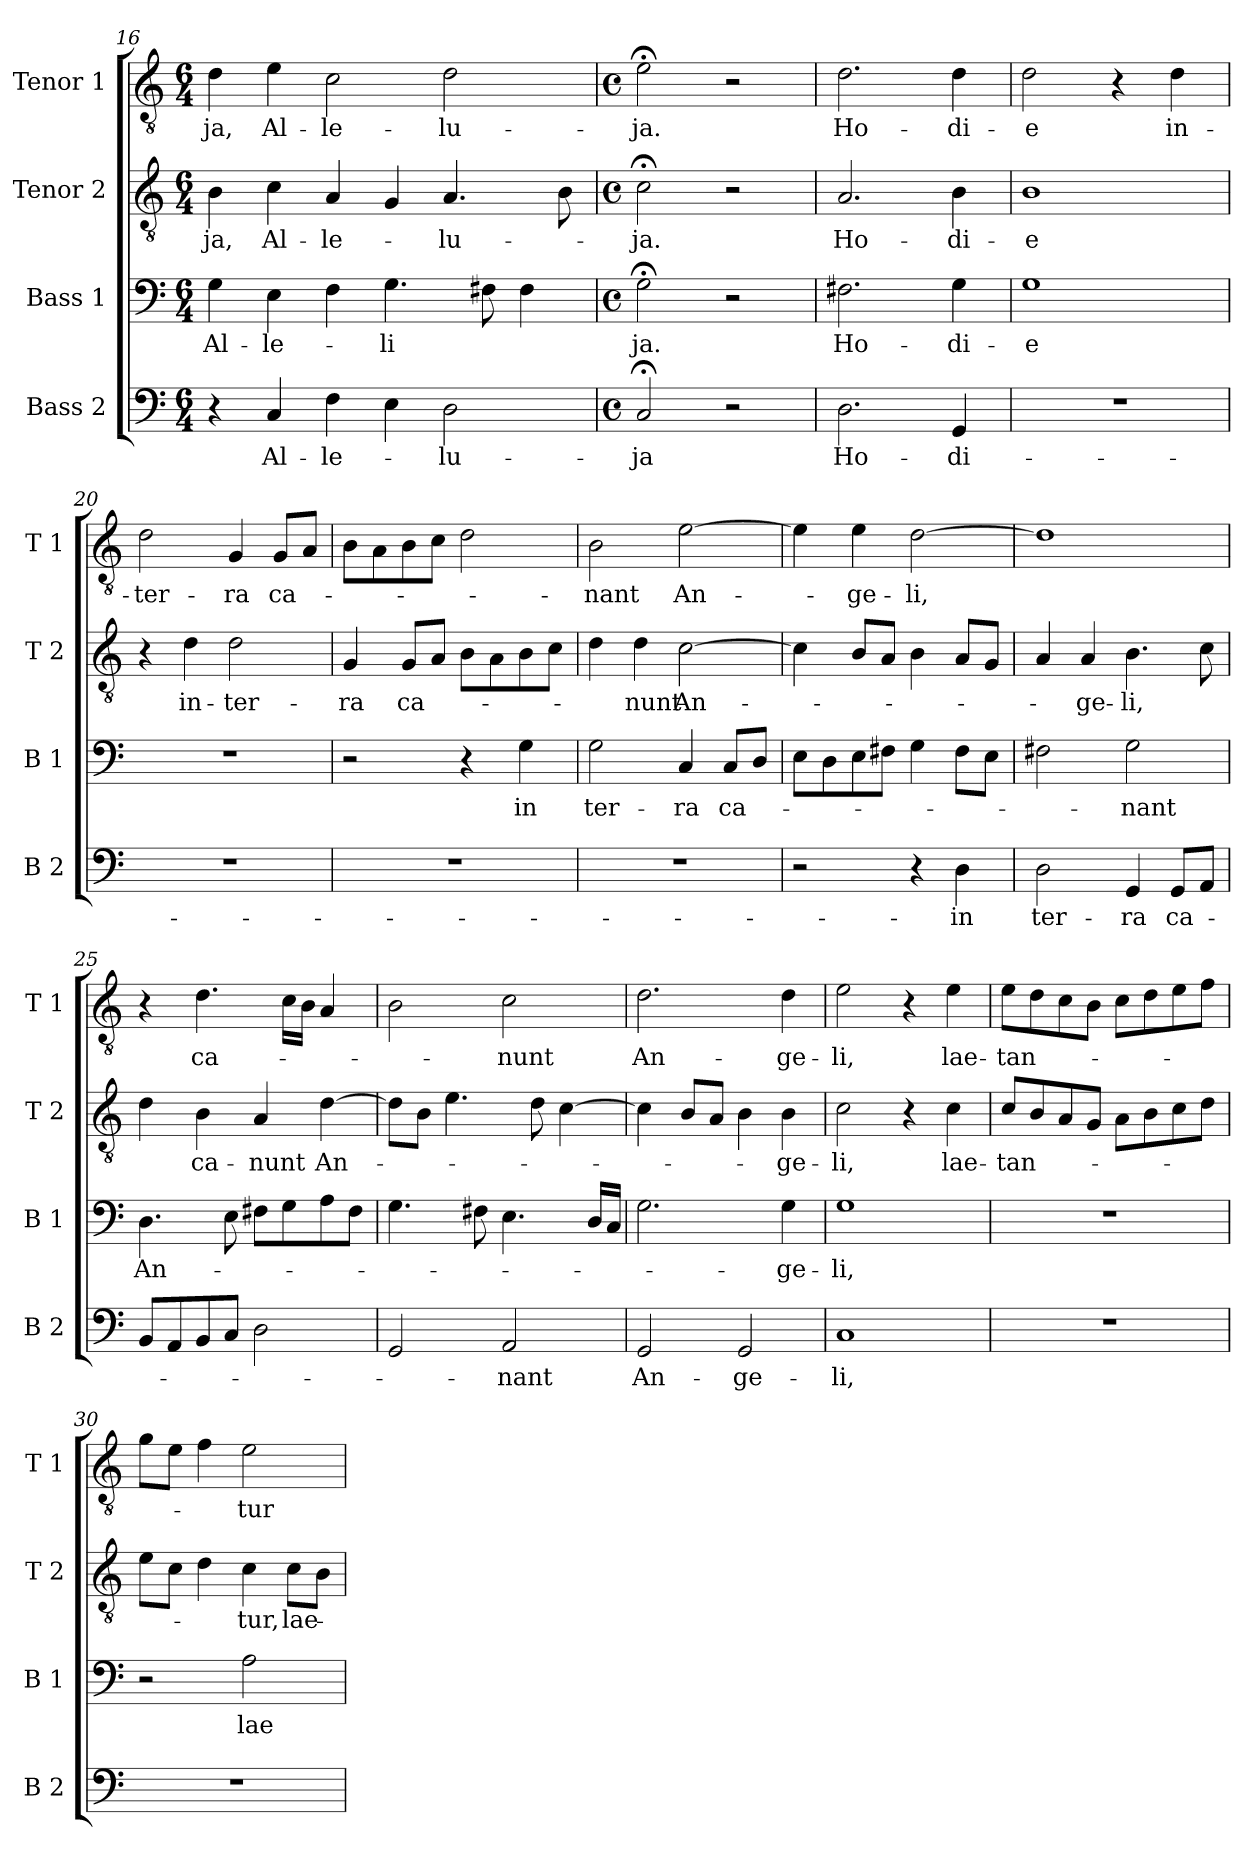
**kern	**text	**kern	**text	**kern	**text	**kern	**text
*part4	*part4	*part3	*part3	*part2	*part2	*part1	*part1
*staff4	*staff4	*staff3	*staff3	*staff2	*staff2	*staff1	*staff1
*I"Bass 2	*	*I"Bass 1	*	*I"Tenor 2	*	*I"Tenor 1	*
*I'B 2	*	*I'B 1	*	*I'T 2	*	*I'T 1	*
!!LO:PB:g=z
*clefF4	*	*clefF4	*	*clefGv2	*	*clefGv2	*
*k[]	*	*k[]	*	*k[]	*	*k[]	*
*C:	*	*C:	*	*C:	*	*C:	*
*M6/4	*	*M6/4	*	*M6/4	*	*M6/4	*
=16	=16	=16	=16	=16	=16	=16	=16
!	!	!	!LO:LY:b	!	!LO:LY:b	!	!LO:LY:b
4r	.	4G\	Al-	4B\	-ja,	4d\	-ja,
!	!LO:LY:b	!	!LO:LY:b	!	!LO:LY:b	!	!LO:LY:b
4C/	Al-	4E\	-le-	4c\	Al-	4e\	Al-
!	!LO:LY:b	!	!	!	!LO:LY:b	!	!LO:LY:b
4F\	-le-	4F\	.	4A/	-le-	2c\	-le-
!	!	!	!LO:LY:b	!	!	!	!
4E\	.	4.G\	-li	4G/	.	.	.
!	!LO:LY:b	!	!	!	!LO:LY:b	!	!LO:LY:b
2D\	-lu-	.	.	4.A/	-lu-	2d\	-lu-
.	.	8F#X\	.	.	.	.	.
.	.	4F#\	.	.	.	.	.
.	.	.	.	8B\	.	.	.
=17	=17	=17	=17	=17	=17	=17	=17
*M4/4	*	*M4/4	*	*M4/4	*	*M4/4	*
*met(c)	*	*met(c)	*	*met(c)	*	*met(c)	*
!	!LO:LY:b	!	!LO:LY:b	!	!LO:LY:b	!	!LO:LY:b
2C;</	-ja	2G;<\	ja.	2c;<\	-ja.	2e;<\	-ja.
2r	.	2r	.	2r	.	2r	.
=18	=18	=18	=18	=18	=18	=18	=18
!	!LO:LY:b	!	!LO:LY:b	!	!LO:LY:b	!	!LO:LY:b
2.D\	Ho-	2.F#X\	Ho-	2.A/	Ho-	2.d\	Ho-
!	!LO:LY:b	!	!LO:LY:b	!	!LO:LY:b	!	!LO:LY:b
4GG/	-di-	4G\	-di-	4B\	-di-	4d\	-di-
=19	=19	=19	=19	=19	=19	=19	=19
!	!	!	!LO:LY:b	!	!LO:LY:b	!	!LO:LY:b
1r	.	1G	-e	1B	-e	2d\	-e
.	.	.	.	.	.	4r	.
!	!	!	!	!	!	!	!LO:LY:b
.	.	.	.	.	.	4d\	in-
=20	=20	=20	=20	=20	=20	=20	=20
!	!	!	!	!	!	!	!LO:LY:b
1r	.	1r	.	4r	.	2d\	-ter-
!	!	!	!	!	!LO:LY:b	!	!
.	.	.	.	4d\	in-	.	.
!	!	!	!	!	!LO:LY:b	!	!LO:LY:b
.	.	.	.	2d\	-ter-	4G/	-ra
!	!	!	!	!	!	!	!LO:LY:b
.	.	.	.	.	.	8G/L	ca-
.	.	.	.	.	.	8A/J	.
!!LO:LB:g=z
=21	=21	=21	=21	=21	=21	=21	=21
!	!	!	!	!	!LO:LY:b	!	!
1r	.	2r	.	4G/	-ra	8B\L	.
.	.	.	.	.	.	8A\	.
!	!	!	!	!	!LO:LY:b	!	!
.	.	.	.	8G/L	ca-	8B\	.
.	.	.	.	8A/J	.	8c\J	.
.	.	4r	.	8B\L	.	2d\	.
.	.	.	.	8A\	.	.	.
!	!	!	!LO:LY:b	!	!	!	!
.	.	4G\	in	8B\	.	.	.
.	.	.	.	8c\J	.	.	.
=22	=22	=22	=22	=22	=22	=22	=22
!	!	!	!LO:LY:b	!	!	!	!LO:LY:b
1r	.	2G\	ter-	4d\	.	2B\	-nant
!	!	!	!	!	!LO:LY:b	!	!
.	.	.	.	4d\	-nunt	.	.
!	!	!	!LO:LY:b	!	!LO:LY:b	!	!LO:LY:b
.	.	4C/	-ra	[2c\	An-	[2e\	An-
!	!	!	!LO:LY:b	!	!	!	!
.	.	8C/L	ca-	.	.	.	.
.	.	8D/J	.	.	.	.	.
=23	=23	=23	=23	=23	=23	=23	=23
2r	.	8E\L	.	4c\]	.	4e\]	.
.	.	8D\	.	.	.	.	.
!	!	!	!	!	!	!	!LO:LY:b
.	.	8E\	.	8B/L	.	4e\	-ge-
.	.	8F#X\J	.	8A/J	.	.	.
!	!	!	!	!	!	!	!LO:LY:b
4r	.	4G\	.	4B\	.	[2d\	-li,
!	!LO:LY:b	!	!	!	!	!	!
4D\	-in	8F#\L	.	8A/L	.	.	.
.	.	8E\J	.	8G/J	.	.	.
=24	=24	=24	=24	=24	=24	=24	=24
!	!LO:LY:b	!	!	!	!	!	!
2D\	ter-	2F#X\	.	4A/	.	1d]	.
!	!	!	!	!	!LO:LY:b	!	!
.	.	.	.	4A/	-ge-	.	.
!	!LO:LY:b	!	!LO:LY:b	!	!LO:LY:b	!	!
4GG/	-ra	2G\	-nant	4.B\	-li,	.	.
!	!LO:LY:b	!	!	!	!	!	!
8GG/L	ca-	.	.	.	.	.	.
8AA/J	.	.	.	8c\	.	.	.
=25	=25	=25	=25	=25	=25	=25	=25
!	!	!	!LO:LY:b	!	!	!	!
8BB/L	.	4.D\	An-	4d\	.	4r	.
8AA/	.	.	.	.	.	.	.
!	!	!	!	!	!LO:LY:b	!	!LO:LY:b
8BB/	.	.	.	4B\	ca-	4.d\	ca-
8C/J	.	8E\	.	.	.	.	.
!	!	!	!	!	!LO:LY:b	!	!
2D\	.	8F#X\L	.	4A/	-nunt	.	.
.	.	8G\	.	.	.	16c\LL	.
.	.	.	.	.	.	16B\JJ	.
!	!	!	!	!	!LO:LY:b	!	!
.	.	8A\	.	[4d\	An-	4A/	.
.	.	8F#\J	.	.	.	.	.
=26	=26	=26	=26	=26	=26	=26	=26
2GG/	.	4.G\	.	8d\L]	.	2B\	.
.	.	.	.	8B\J	.	.	.
.	.	.	.	4.e\	.	.	.
.	.	8F#X\	.	.	.	.	.
!	!LO:LY:b	!	!	!	!	!	!LO:LY:b
2AA/	-nant	4.E\	.	.	.	2c\	-nunt
.	.	.	.	8d\	.	.	.
.	.	.	.	[4c\	.	.	.
.	.	16D/LL	.	.	.	.	.
.	.	16C/JJ	.	.	.	.	.
!!LO:LB:g=z
=27	=27	=27	=27	=27	=27	=27	=27
!	!LO:LY:b	!	!	!	!	!	!LO:LY:b
2GG/	An-	2.G\	.	4c\]	.	2.d\	An-
.	.	.	.	8B/L	.	.	.
.	.	.	.	8A/J	.	.	.
!	!LO:LY:b	!	!	!	!	!	!
2GG/	-ge-	.	.	4B\	.	.	.
!	!	!	!LO:LY:b	!	!LO:LY:b	!	!LO:LY:b
.	.	4G\	-ge-	4B\	-ge-	4d\	-ge-
=28	=28	=28	=28	=28	=28	=28	=28
!	!LO:LY:b	!	!LO:LY:b	!	!LO:LY:b	!	!LO:LY:b
1C	-li,	1G	-li,	2c\	-li,	2e\	-li,
.	.	.	.	4r	.	4r	.
!	!	!	!	!	!LO:LY:b	!	!LO:LY:b
.	.	.	.	4c\	lae-	4e\	lae-
=29	=29	=29	=29	=29	=29	=29	=29
!	!	!	!	!	!LO:LY:b	!	!LO:LY:b
1r	.	1r	.	8c/L	-tan-	8e\L	-tan-
.	.	.	.	8B/	.	8d\	.
.	.	.	.	8A/	.	8c\	.
.	.	.	.	8G/J	.	8B\J	.
.	.	.	.	8A\L	.	8c\L	.
.	.	.	.	8B\	.	8d\	.
.	.	.	.	8c\	.	8e\	.
.	.	.	.	8d\J	.	8f\J	.
=30	=30	=30	=30	=30	=30	=30	=30
1r	.	2r	.	8e\L	.	8g\L	.
.	.	.	.	8c\J	.	8e\J	.
.	.	.	.	4d\	.	4f\	.
!	!	!	!LO:LY:b	!	!LO:LY:b	!	!LO:LY:b
.	.	2A\	lae-	4c\	-tur,	2e\	-tur
!	!	!	!	!	!LO:LY:b	!	!
.	.	.	.	8c\L	lae-	.	.
.	.	.	.	8B\J	.	.	.
=	=	=	=	=	=	=	=
*-	*-	*-	*-	*-	*-	*-	*-
